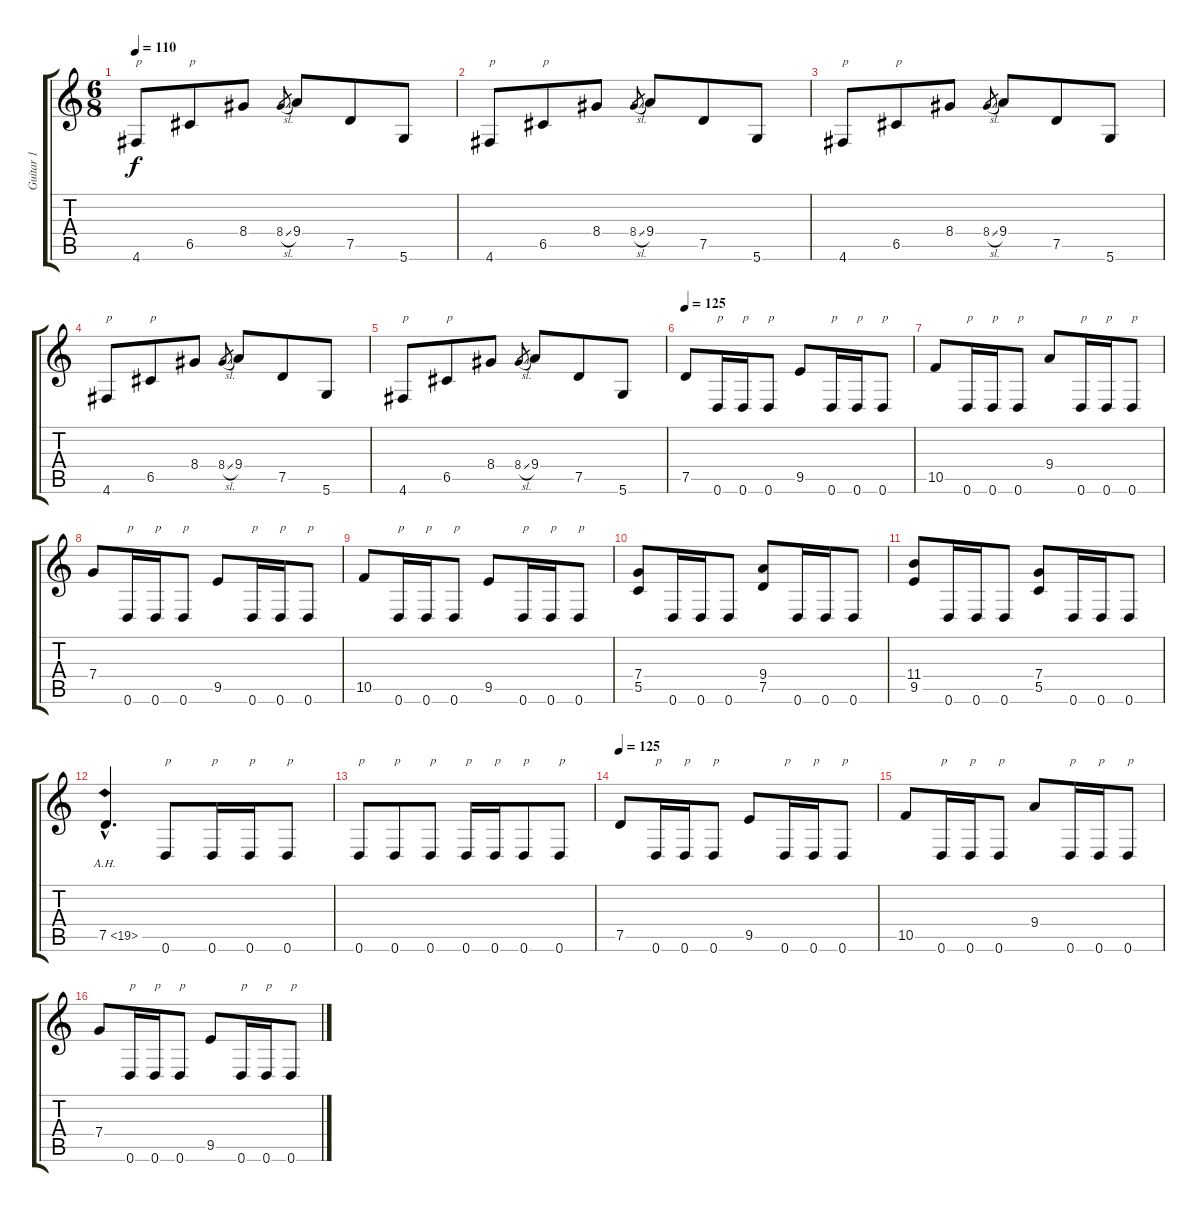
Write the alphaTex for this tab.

\track ("Guitar 1" "Guitar 1") {instrument distortionguitar}
\staff {score tabs}
\tuning (D4 A3 F3 C3 G2 D2) {hide}
\ts (6 8)
\tempo 110
\clef g2
\ks c
4.6.8{txt "p" dy f} 6.5.8{txt "p"} 8.4.8 8.4{sl}.8{gr} 9.4.8 7.5.8 5.6.8 |
4.6.8{txt "p"} 6.5.8{txt "p"} 8.4.8 8.4{sl}.8{gr} 9.4.8 7.5.8 5.6.8 |
4.6.8{txt "p"} 6.5.8{txt "p"} 8.4.8 8.4{sl}.8{gr} 9.4.8 7.5.8 5.6.8 |
4.6.8{txt "p"} 6.5.8{txt "p"} 8.4.8 8.4{sl}.8{gr} 9.4.8 7.5.8 5.6.8 |
4.6.8{txt "p"} 6.5.8{txt "p"} 8.4.8 8.4{sl}.8{gr} 9.4.8 7.5.8 5.6.8 |
\tempo 125
7.5.8 0.6.16{txt "p"} 0.6.16{txt "p"} 0.6.8{txt "p"} 9.5.8 0.6.16{txt "p"} 0.6.16{txt "p"} 0.6.8{txt "p"} |
10.5.8 0.6.16{txt "p"} 0.6.16{txt "p"} 0.6.8{txt "p"} 9.4.8 0.6.16{txt "p"} 0.6.16{txt "p"} 0.6.8{txt "p"} |
7.4.8 0.6.16{txt "p"} 0.6.16{txt "p"} 0.6.8{txt "p"} 9.5.8 0.6.16{txt "p"} 0.6.16{txt "p"} 0.6.8{txt "p"} |
10.5.8 0.6.16{txt "p"} 0.6.16{txt "p"} 0.6.8{txt "p"} 9.5.8 0.6.16{txt "p"} 0.6.16{txt "p"} 0.6.8{txt "p"} |
(7.4 5.5).8 0.6.16 0.6.16 0.6.8 (9.4 7.5).8 0.6.16 0.6.16 0.6.8 |
(11.4 9.5).8 0.6.16 0.6.16 0.6.8 (7.4 5.5).8 0.6.16 0.6.16 0.6.8 |
7.5{ah 12 hac}.4{d} 0.6.8{txt "p"} 0.6.16{txt "p"} 0.6.16{txt "p"} 0.6.8{txt "p"} |
0.6.8{txt "p"} 0.6.8{txt "p"} 0.6.8{txt "p"} 0.6.16{txt "p"} 0.6.16{txt "p"} 0.6.8{txt "p"} 0.6.8{txt "p"} |
\tempo 125
7.5.8 0.6.16{txt "p"} 0.6.16{txt "p"} 0.6.8{txt "p"} 9.5.8 0.6.16{txt "p"} 0.6.16{txt "p"} 0.6.8{txt "p"} |
10.5.8 0.6.16{txt "p"} 0.6.16{txt "p"} 0.6.8{txt "p"} 9.4.8 0.6.16{txt "p"} 0.6.16{txt "p"} 0.6.8{txt "p"} |
7.4.8 0.6.16{txt "p"} 0.6.16{txt "p"} 0.6.8{txt "p"} 9.5.8 0.6.16{txt "p"} 0.6.16{txt "p"} 0.6.8{txt "p"}
